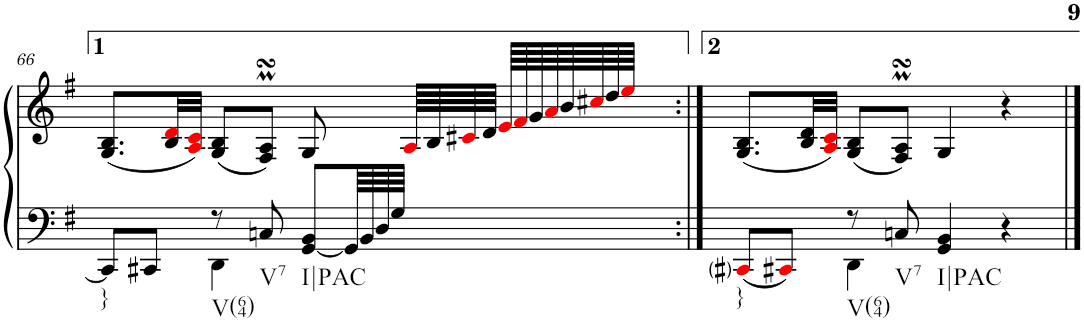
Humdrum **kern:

**kern	**kern
*part1	*part1
*staff2	*staff1
*I"Harpsichord	*
*I'Hch.	*
!!LO:PB:g=z
*clefF4	*clefG2
*k[f#]	*k[f#]
*G:	*G:
*M4/4	*M4/4
*met(c)	*met(c)
=66	=66
*^	*
!LO:TX:b:t=}	!	!
8CC#/L]	4ryy	(8.G/ 8.B/L
8CC#X/J	.	.
.	.	32B/ 32di/LL
.	.	32Ai/ 32ci/JJJ)
!LO:TX:b:t=V(64)	!	!
8r	4DD\	(8G/ 8B/L
!LO:TX:b:t=V7	!	!
8Cn/	.	8F#/MsSSs 8A/MsSSsJ)
!LO:TX:b:t=I|PAC	!	!
[8GG/ 8BB/L	2ryy	8G/
64GG/LLL]	.	16ryy
64BB/	.	.
64D/	.	.
64G/JJJJ	.	.
16ryy	.	64Ai/LLLL
.	.	64B/
.	.	64c#Xi/
.	.	64d/JJJJ
4ryy	.	64ei/LLLL
.	.	64f#i/
.	.	64g/
.	.	64ai/
.	.	64b/
.	.	64cc#Xi/
.	.	64dd/
.	.	64eei/JJJJ
.	.	8ryy
=66X2:|!	=66X2:|!	=66X2:|!
!LO:TX:b:t=}	!	!
8CC#ji/L	4ryy	(<8.G/ 8.B/L
8CC#Xi/J	.	.
.	.	32B/ 32d/LL
.	.	32Ai/ 32ci/JJJ)
!LO:TX:b:t=V(64)	!	!
8r	4DD\	(<8G/ 8B/L
!LO:TX:b:t=V7	!	!
8Cn/	.	8F#/MsSSs 8A/MsSSsJ)
!LO:TX:b:t=I|PAC	!	!
4GG/ 4BB/	2ryy	4G/
4r	.	4r
*v	*v	*
==	==
*-	*-
